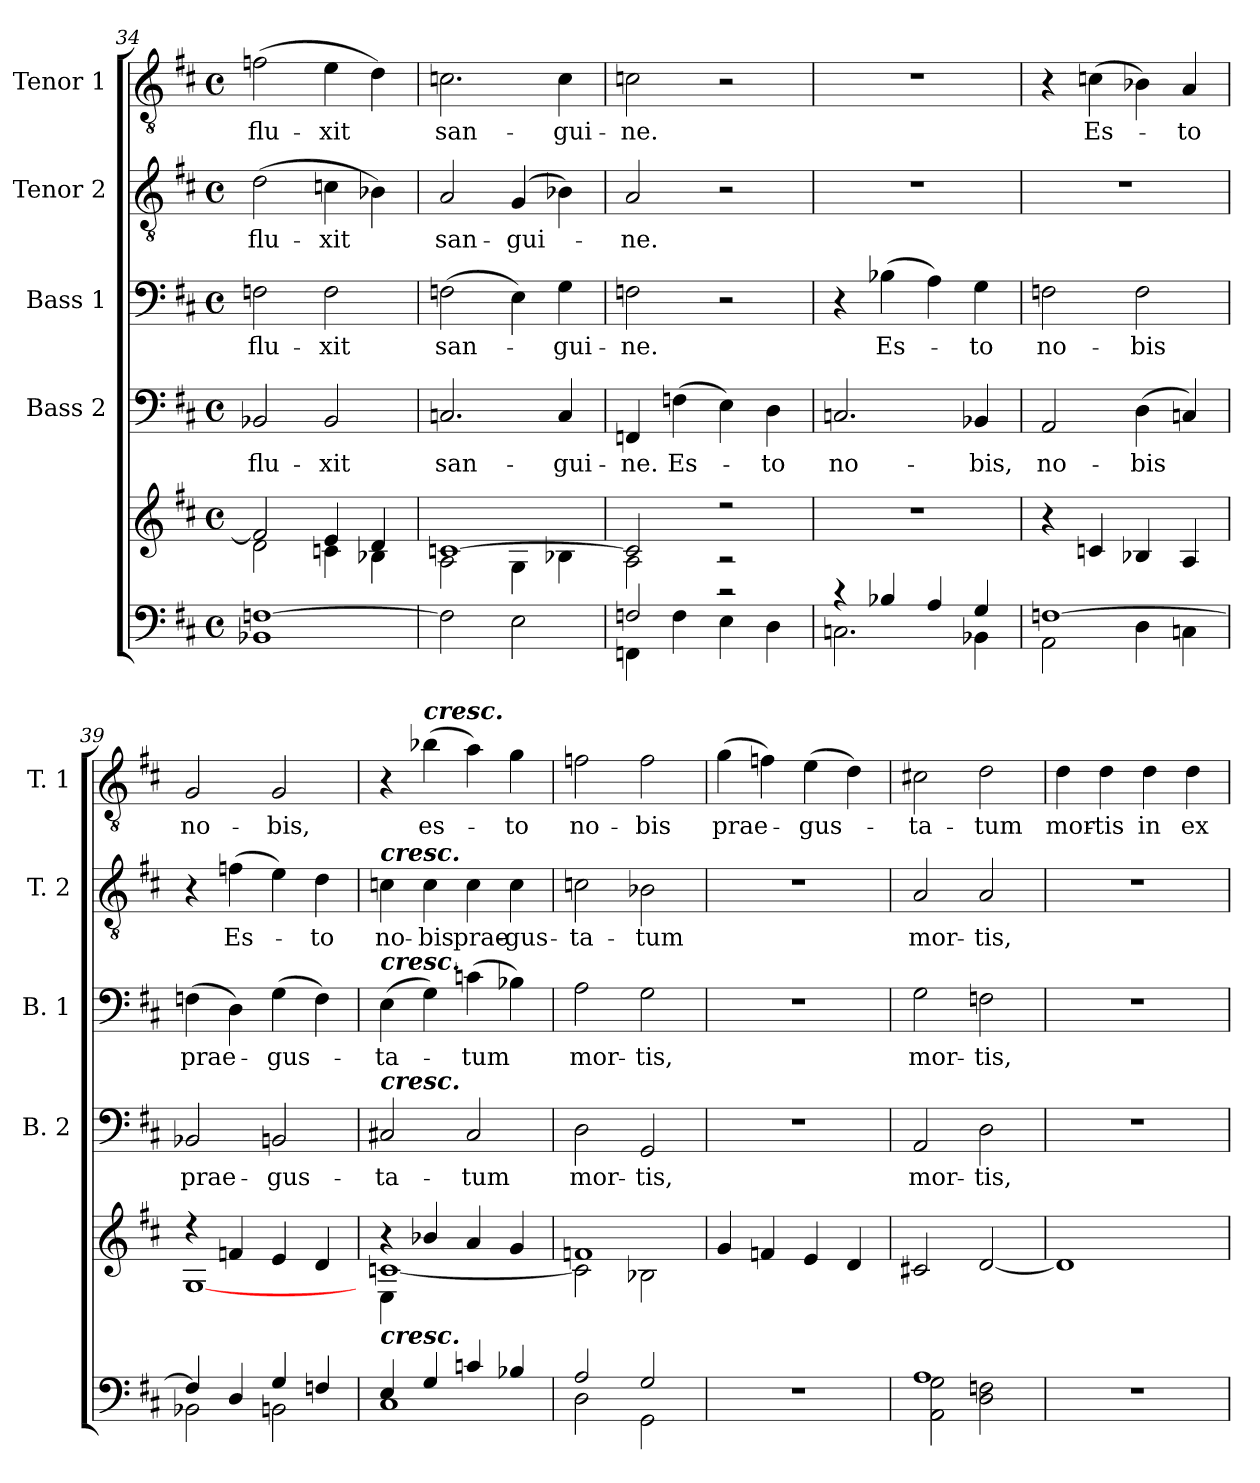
**kern	**kern	**kern	**text	**kern	**text	**kern	**text	**kern	**text
*part5	*part5	*part4	*part4	*part3	*part3	*part2	*part2	*part1	*part1
*staff6	*staff5	*staff4	*staff4	*staff3	*staff3	*staff2	*staff2	*staff1	*staff1
*	*	*I"Bass 2	*	*I"Bass 1	*	*I"Tenor 2	*	*I"Tenor 1	*
*	*	*I'B. 2	*	*I'B. 1	*	*I'T. 2	*	*I'T. 1	*
*clefF4	*clefG2	*clefF4	*	*clefF4	*	*clefGv2	*	*clefGv2	*
*k[f#c#]	*k[f#c#]	*k[f#c#]	*	*k[f#c#]	*	*k[f#c#]	*	*k[f#c#]	*
*D:	*D:	*D:	*	*D:	*	*D:	*	*D:	*
*M4/4	*M4/4	*M4/4	*	*M4/4	*	*M4/4	*	*M4/4	*
*met(c)	*met(c)	*met(c)	*	*met(c)	*	*met(c)	*	*met(c)	*
=34	=34	=34	=34	=34	=34	=34	=34	=34	=34
*^	*^	*	*	*	*	*	*	*	*
!	!	!	!	!	!LO:LY:b	!	!LO:LY:b	!	!LO:LY:b	!	!LO:LY:b
[>1Fn	1BB-X	2f/]	2d\	2BB-X/	flu-	2Fn\	flu-	(>2d\	flu-	(>2fn\	flu-
!	!	!	!	!	!LO:LY:b	!	!LO:LY:b	!	!LO:LY:b	!	!LO:LY:b
.	.	4e/	4cn\	2BB-/	-xit	2F\	-xit	4cn\	-xit	4e\	-xit
.	.	4d/	4B-X\	.	.	.	.	4B-X\)	.	4d\)	.
*v	*v	*	*	*	*	*	*	*	*	*	*
=35	=35	=35	=35	=35	=35	=35	=35	=35	=35	=35
!	!	!	!	!LO:LY:b	!	!LO:LY:b	!	!LO:LY:b	!	!LO:LY:b
2F\]	[>1cn	2A\	2.Cn/	san-	(>2Fn\	san-	2A/	san-	2.cn\	san-
!	!	!	!	!	!	!	!	!LO:LY:b	!	!
2E\	.	4G\	.	.	4E\)	.	(4G/	-gui-	.	.
!	!	!	!	!LO:LY:b	!	!LO:LY:b	!	!	!	!LO:LY:b
.	.	4B-X\	4C/	-gui-	4G\	-gui-	4B-X\)	.	4c\	-gui-
=36	=36	=36	=36	=36	=36	=36	=36	=36	=36	=36
*^	*	*	*	*	*	*	*	*	*	*
!	!	!	!	!	!LO:LY:b	!	!LO:LY:b	!	!LO:LY:b	!	!LO:LY:b
2Fn/	4FFn\	2c/]	2A\	4FFn/	-ne.	2Fn\	-ne.	2A/	-ne.	2cn\	-ne.
!	!	!	!	!	!LO:LY:b	!	!	!	!	!	!
.	4F\	.	.	(>4Fn\	Es-	.	.	.	.	.	.
2rc	4E\	2r	2r	4E\)	.	2r	.	2r	.	2r	.
!	!	!	!	!	!LO:LY:b	!	!	!	!	!	!
.	4D\	.	.	4D\	-to	.	.	.	.	.	.
*	*	*v	*v	*	*	*	*	*	*	*	*
!!LO:PB:g=z
=37	=37	=37	=37	=37	=37	=37	=37	=37	=37	=37
!	!	!	!	!LO:LY:b	!	!	!	!	!	!
4rc	2.Cn\	1r	2.Cn/	no-	4r	.	1r	.	1r	.
!	!	!	!	!	!	!LO:LY:b	!	!	!	!
4B-X/	.	.	.	.	(>4B-X\	Es-	.	.	.	.
4A/	.	.	.	.	4A\)	.	.	.	.	.
!	!	!	!	!LO:LY:b	!	!LO:LY:b	!	!	!	!
4G/	4BB-X\	.	4BB-X/	-bis,	4G\	-to	.	.	.	.
=38	=38	=38	=38	=38	=38	=38	=38	=38	=38	=38
!	!	!	!	!LO:LY:b	!	!LO:LY:b	!	!	!	!
[>1Fn	2AA\	4r	2AA/	no-	2Fn\	no-	1r	.	4r	.
!	!	!	!	!	!	!	!	!	!	!LO:LY:b
.	.	4cn/	.	.	.	.	.	.	(>4cn\	Es-
!	!	!	!	!LO:LY:b	!	!LO:LY:b	!	!	!	!
.	4D\	4B-X/	(>4D\	-bis	2F\	-bis	.	.	4B-X\)	.
!	!	!	!	!	!	!	!	!	!	!LO:LY:b
.	4Cn\	4A/	4Cn/)	.	.	.	.	.	4A/	-to
=39	=39	=39	=39	=39	=39	=39	=39	=39	=39	=39
*	*	*^	*	*	*	*	*	*	*	*
!	!	!	!	!	!LO:LY:b	!	!LO:LY:b	!	!	!	!LO:LY:b
4F/]	2BB-X\	4r	[<1G	2BB-X/	prae-	(>4Fn\	prae-	4r	.	2G/	no-
!	!	!	!	!	!	!	!	!	!LO:LY:b	!	!
4D/	.	4fn/	.	.	.	4D\)	.	(>4fn\	Es-	.	.
!	!	!	!	!	!LO:LY:b	!	!LO:LY:b	!	!	!	!LO:LY:b
4G/	2BBn\	4e/	.	2BBn/	-gus-	(>4G\	-gus-	4e\)	.	2G/	-bis,
!	!	!	!	!	!	!	!	!	!LO:LY:b	!	!
4Fn/	.	4d/	.	.	.	4F\)	.	4d\	-to	.	.
=40	=40	=40	=40	=40	=40	=40	=40	=40	=40	=40	=40
*	*	*	*^	*	*	*	*	*	*	*	*
!	!	!	!	!	!	!	!	!	!LO:TX:a:Bi:t=cresc.	!	!	!
!	!	!	!	!	!	!	!LO:TX:a:Bi:t=cresc.	!	!	!	!	!
!	!	!	!	!	!LO:TX:a:Bi:t=cresc.	!	!	!	!	!	!	!
!	!	!LO:TX:b:Bi:t=cresc.	!	!	!	!	!	!	!	!	!	!
!	!	!	!	!	!	!LO:LY:b	!	!LO:LY:b	!	!LO:LY:b	!	!
4E/	1C#	4r	[<1cn	4E\	2C#X/	-ta-	(>4E\	-ta-	4cn\	no-	4r	.
!	!	!	!	!	!	!	!	!	!	!	!LO:TX:a:Bi:t=cresc.	!
!	!	!	!	!	!	!	!	!	!	!LO:LY:b	!	!LO:LY:b
4G/	.	4b-X/	.	2.ryy	.	.	4G\)	.	4c\	-bis	(>4b-X\	es-
!	!	!	!	!	!	!LO:LY:b	!	!LO:LY:b	!	!LO:LY:b	!	!
4cn/	.	4a/	.	.	2C#/	-tum	(>4cn\	-tum	4c\	prae-	4a\)	.
!	!	!	!	!	!	!	!	!	!	!LO:LY:b	!	!LO:LY:b
4B-X/	.	4g/	.	.	.	.	4B-X\)	.	4c\	-gus-	4g\	-to
*	*	*	*v	*v	*	*	*	*	*	*	*	*
=41	=41	=41	=41	=41	=41	=41	=41	=41	=41	=41	=41
!	!	!	!	!	!LO:LY:b	!	!LO:LY:b	!	!LO:LY:b	!	!LO:LY:b
2A/	2D\	1fn	2c\]	2D\	mor-	2A\	mor-	2cn\	-ta-	2fn\	no-
!	!	!	!	!	!LO:LY:b	!	!LO:LY:b	!	!LO:LY:b	!	!LO:LY:b
2G/	2GG\	.	2B-X\	2GG/	-tis,	2G\	-tis,	2B-X\	-tum	2f\	-bis
=42	=42	=42	=42	=42	=42	=42	=42	=42	=42	=42	=42
!	!	!	!	!	!	!	!	!	!	!	!LO:LY:b
*v	*v	*	*	*	*	*	*	*	*	*	*
*	*v	*v	*	*	*	*	*	*	*	*
1r	4g/	1r	.	1r	.	1r	.	(>4g\	prae-
.	4fn/	.	.	.	.	.	.	4fn\)	.
!	!	!	!	!	!	!	!	!	!LO:LY:b
.	4e/	.	.	.	.	.	.	(>4e\	-gus-
.	4d/	.	.	.	.	.	.	4d\)	.
=43	=43	=43	=43	=43	=43	=43	=43	=43	=43
*^	*	*	*	*	*	*	*	*	*
!	!	!	!	!LO:LY:b	!	!LO:LY:b	!	!LO:LY:b	!	!LO:LY:b
1A	2AA\ 2G\	2c#X/	2AA/	mor-	2G\	mor-	2A/	mor-	2c#X\	-ta-
!	!	!	!	!LO:LY:b	!	!LO:LY:b	!	!LO:LY:b	!	!LO:LY:b
.	2D\ 2Fn\	[2d/	2D\	-tis,	2Fn\	-tis,	2A/	-tis,	2d\	-tum
!!LO:LB:g=z
=44	=44	=44	=44	=44	=44	=44	=44	=44	=44	=44
!	!	!	!	!	!	!	!	!	!	!LO:LY:b
*v	*v	*	*	*	*	*	*	*	*	*
1r	1d]	1r	.	1r	.	1r	.	4d\	mor-
!	!	!	!	!	!	!	!	!	!LO:LY:b
.	.	.	.	.	.	.	.	4d\	-tis
!	!	!	!	!	!	!	!	!	!LO:LY:b
.	.	.	.	.	.	.	.	4d\	in
!	!	!	!	!	!	!	!	!	!LO:LY:b
.	.	.	.	.	.	.	.	4d\	ex-
=	=	=	=	=	=	=	=	=	=
*-	*-	*-	*-	*-	*-	*-	*-	*-	*-
